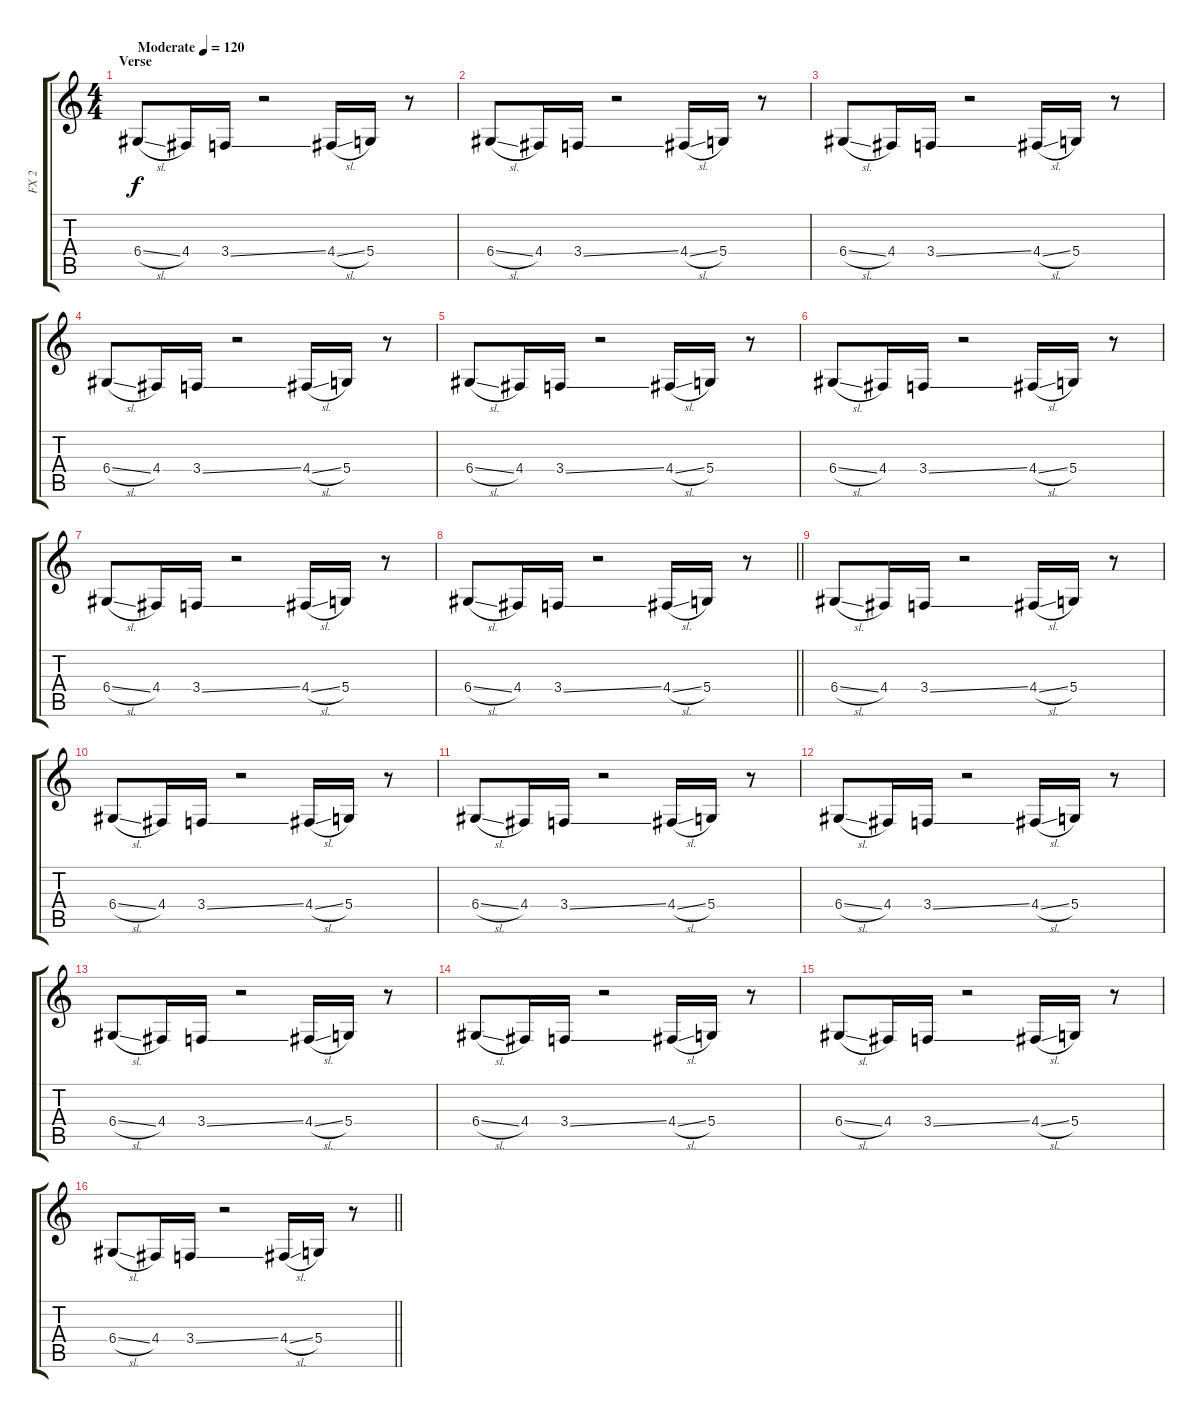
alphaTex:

\track ("FX 2" "FX 2") {instrument agogo}
\staff {score tabs}
\tuning (E4 B3 G3 D3 A2 D2) {hide}
\ts (4 4)
\section ("" "Verse")
\tempo (120 "Moderate")
\clef g2
\ks c
6.4{sl}.8{dy f instrument agogo} 4.4.16 3.4{ss}.16 r.2 4.4{sl}.16 5.4.16 r.8 |
6.4{sl}.8 4.4.16 3.4{ss}.16 r.2 4.4{sl}.16 5.4.16 r.8 |
6.4{sl}.8 4.4.16 3.4{ss}.16 r.2 4.4{sl}.16 5.4.16 r.8 |
6.4{sl}.8 4.4.16 3.4{ss}.16 r.2 4.4{sl}.16 5.4.16 r.8 |
6.4{sl}.8 4.4.16 3.4{ss}.16 r.2 4.4{sl}.16 5.4.16 r.8 |
6.4{sl}.8 4.4.16 3.4{ss}.16 r.2 4.4{sl}.16 5.4.16 r.8 |
6.4{sl}.8 4.4.16 3.4{ss}.16 r.2 4.4{sl}.16 5.4.16 r.8 |
\barLineRight lightlight
6.4{sl}.8 4.4.16 3.4{ss}.16 r.2 4.4{sl}.16 5.4.16 r.8 |
\section ("" "")
6.4{sl}.8 4.4.16 3.4{ss}.16 r.2 4.4{sl}.16 5.4.16 r.8 |
6.4{sl}.8 4.4.16 3.4{ss}.16 r.2 4.4{sl}.16 5.4.16 r.8 |
6.4{sl}.8 4.4.16 3.4{ss}.16 r.2 4.4{sl}.16 5.4.16 r.8 |
6.4{sl}.8 4.4.16 3.4{ss}.16 r.2 4.4{sl}.16 5.4.16 r.8 |
6.4{sl}.8 4.4.16 3.4{ss}.16 r.2 4.4{sl}.16 5.4.16 r.8 |
6.4{sl}.8 4.4.16 3.4{ss}.16 r.2 4.4{sl}.16 5.4.16 r.8 |
6.4{sl}.8 4.4.16 3.4{ss}.16 r.2 4.4{sl}.16 5.4.16 r.8 |
\barLineRight lightlight
6.4{sl}.8 4.4.16 3.4{ss}.16 r.2 4.4{sl}.16 5.4.16 r.8
